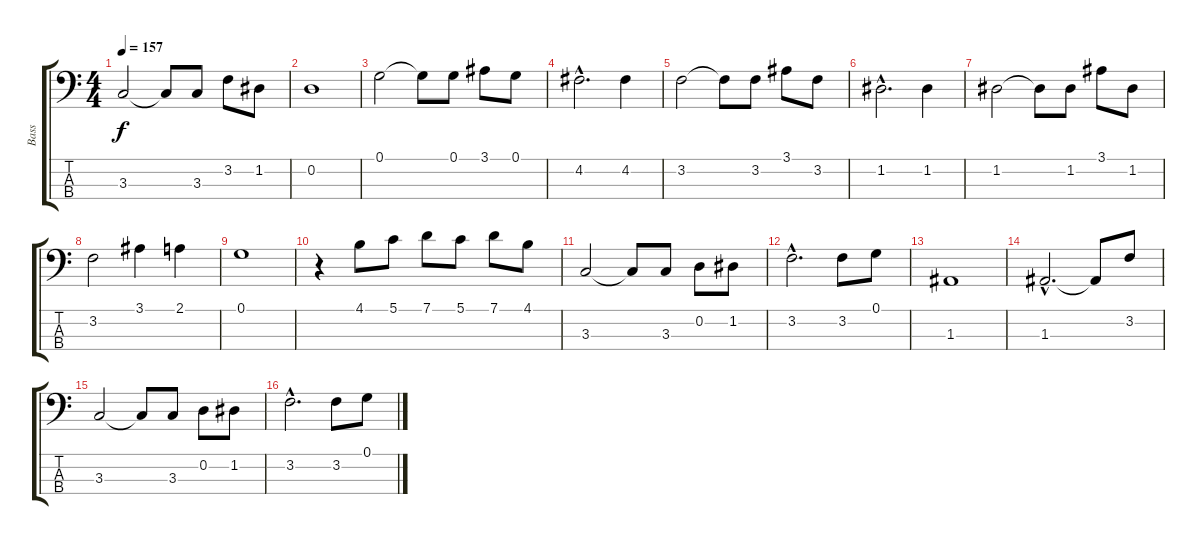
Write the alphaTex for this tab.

\track ("Bass" "Bass") {instrument electricbassfinger}
\staff {score tabs}
\tuning (G2 D2 A1 E1) {hide}
\ts (4 4)
\tempo 157
\clef f4
\ks c
3.3.2{dy f} 3.3{t}.8 3.3.8 3.2.8 1.2.8 |
0.2.1 |
0.1.2 0.1{t}.8 0.1.8 3.1.8 0.1.8 |
4.2{hac}.2{d} 4.2.4 |
3.2.2 3.2{t}.8 3.2.8 3.1.8 3.2.8 |
1.2{hac}.2{d} 1.2.4 |
1.2.2 1.2{t}.8 1.2.8 3.1.8 1.2.8 |
3.2.2 3.1.4 2.1.4 |
0.1.1 |
r.4 4.1.8 5.1.8 7.1.8 5.1.8 7.1.8 4.1.8 |
3.3.2 3.3{t}.8 3.3.8 0.2.8 1.2.8 |
3.2{hac}.2{d} 3.2.8 0.1.8 |
1.3.1 |
1.3{hac}.2{d} 1.3{t}.8 3.2.8 |
3.3.2 3.3{t}.8 3.3.8 0.2.8 1.2.8 |
3.2{hac}.2{d} 3.2.8 0.1.8
